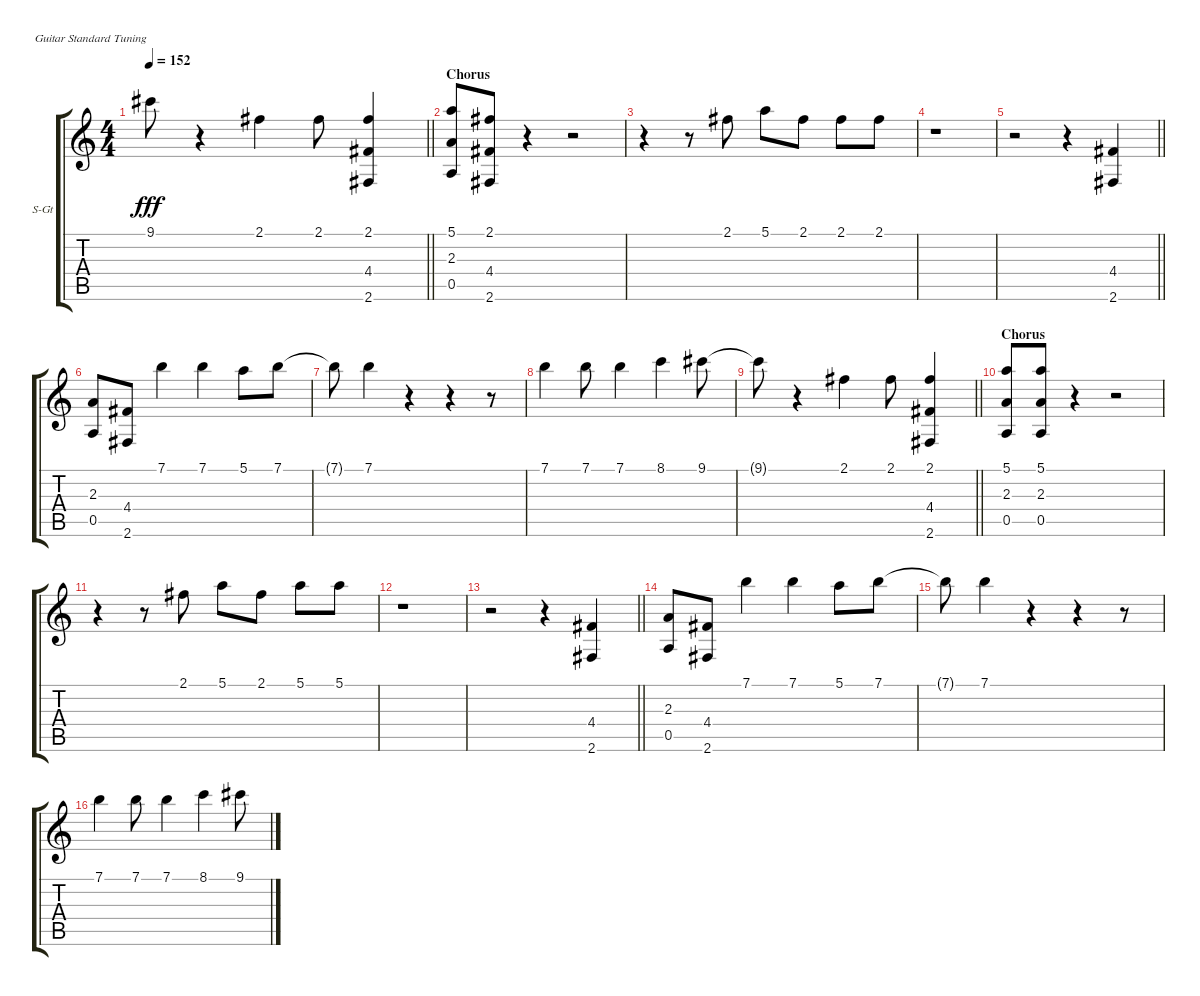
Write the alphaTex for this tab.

\bracketExtendMode groupsimilarinstruments
\firstSystemTrackNameOrientation horizontal
\otherSystemsTrackNameOrientation horizontal
\track ("Voice" "S-Gt") {instrument lead1square}
\staff {score tabs}
\tuning (E4 B3 G3 D3 A2 E2)
\displaytranspose 12
\ts (4 4)
\tempo 152
\clef g2
\barLineRight lightlight
\ks c
9.1{t}.8{dy fff} r.4 2.1.4 2.1.8 (2.1 4.4 2.6).4 |
\section ("" "Chorus")
(5.1 2.3 0.5).8 (2.1 4.4 2.6).8 r.4 r.2 |
r.4 r.8 2.1.8 5.1.8 2.1.8 2.1.8 2.1.8 |
r.1 |
\barLineRight lightlight
r.2 r.4 (4.4 2.6).4 |
(2.3 0.5).8 (4.4 2.6).8 7.1.4 7.1.4 5.1.8 7.1.8 |
7.1{t}.8 7.1.4 r.4 r.4 r.8 |
7.1.4 7.1.8 7.1.4 8.1.4 9.1.8 |
\barLineRight lightlight
9.1{t}.8 r.4 2.1.4 2.1.8 (2.1 4.4 2.6).4 |
\section ("" "Chorus")
(5.1 2.3 0.5).8 (5.1 2.3 0.5).8 r.4 r.2 |
r.4 r.8 2.1.8 5.1.8 2.1.8 5.1.8 5.1.8 |
r.1 |
\barLineRight lightlight
r.2 r.4 (4.4 2.6).4 |
(2.3 0.5).8 (4.4 2.6).8 7.1.4 7.1.4 5.1.8 7.1.8 |
7.1{t}.8 7.1.4 r.4 r.4 r.8 |
7.1.4 7.1.8 7.1.4 8.1.4 9.1.8
